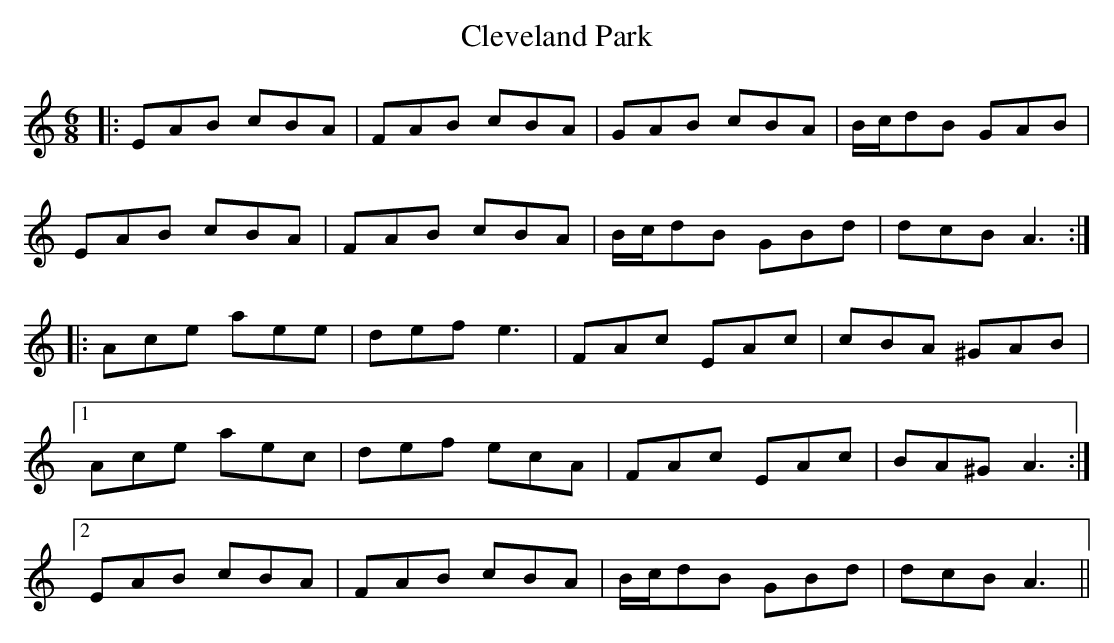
X:1
T: Cleveland Park
M: 6/8
L: 1/8
K: Amin
|:EAB cBA|FAB cBA|GAB cBA|B/c/dB GAB|
EAB cBA|FAB cBA|B/c/dB GBd|dcB A3:|
|:Ace aee|def e3|FAc EAc|cBA ^GAB|
[1 Ace aec|def ecA|FAc EAc|BA^G A3:|
[2 EAB cBA|FAB cBA|B/c/dB GBd|dcB A3||
